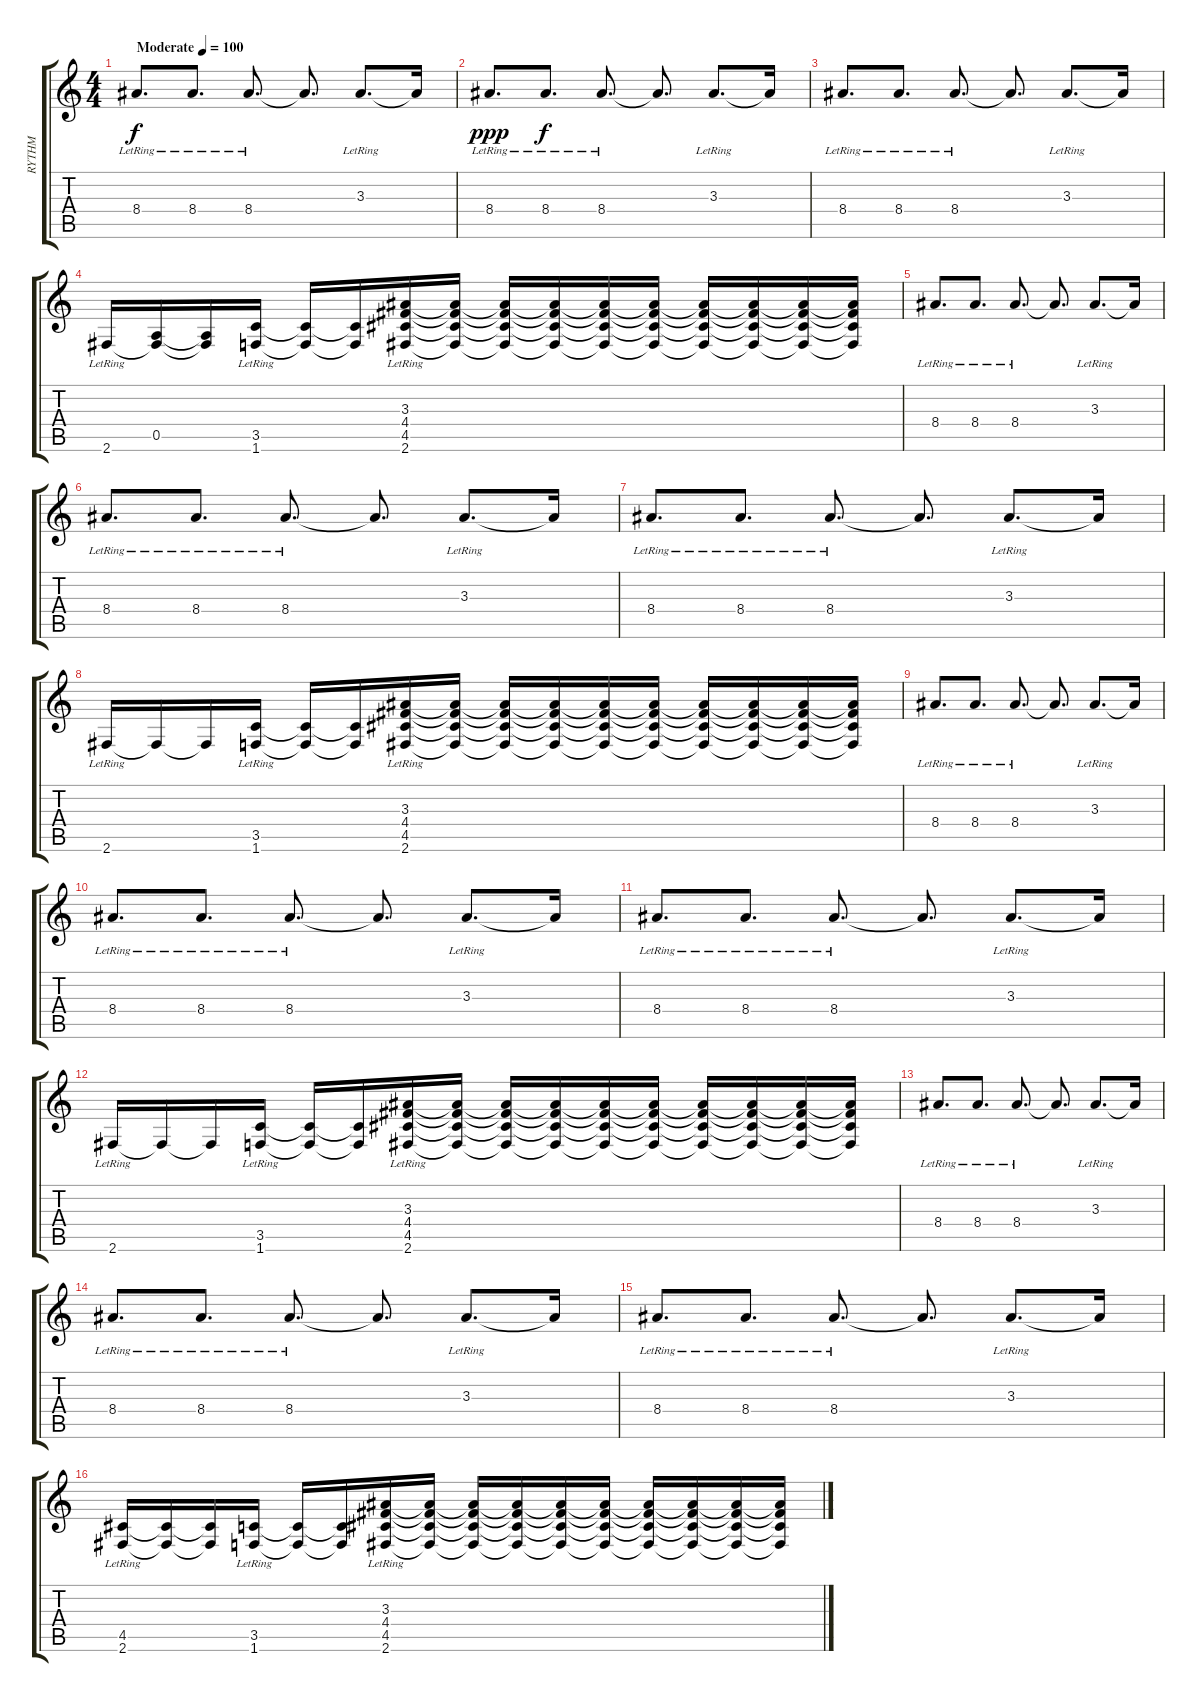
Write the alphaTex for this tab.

\track ("RYTHM" "RYTHM") {instrument acousticguitarsteel}
\staff {score tabs}
\tuning (E4 B3 G3 D3 A2 E2) {hide}
\ts (4 4)
\tempo (100 "Moderate")
\clef g2
\ks c
8.4{lr}.8{d dy f instrument acousticguitarsteel} 8.4{lr}.8{d} 8.4{lr}.8{d} 8.4{t}.8{d} 3.3{lr}.8{d} 3.3{t}.16 |
8.4{lr}.8{d dy ppp} 8.4{lr}.8{d dy f} 8.4{lr}.8{d} 8.4{t}.8{d} 3.3{lr}.8{d} 3.3{t}.16 |
8.4{lr}.8{d} 8.4{lr}.8{d} 8.4{lr}.8{d} 8.4{t}.8{d} 3.3{lr}.8{d} 3.3{t}.16 |
2.6{lr}.16 (0.5 2.6{t}).16 (0.5{t} 2.6{t}).16 (3.5{lr} 1.6{lr}).16 (3.5{t} 1.6{t}).16 (3.5{t} 1.6{t}).16 (3.3{lr} 4.4{lr} 4.5{lr} 2.6{lr}).16 (3.3{t} 4.4{t} 4.5{t} 2.6{t}).16 (3.3{t} 4.4{t} 4.5{t} 2.6{t}).16 (3.3{t} 4.4{t} 4.5{t} 2.6{t}).16 (3.3{t} 4.4{t} 4.5{t} 2.6{t}).16 (3.3{t} 4.4{t} 4.5{t} 2.6{t}).16 (3.3{t} 4.4{t} 4.5{t} 2.6{t}).16 (3.3{t} 4.4{t} 4.5{t} 2.6{t}).16 (3.3{t} 4.4{t} 4.5{t} 2.6{t}).16 (3.3{t} 4.4{t} 4.5{t} 2.6{t}).16 |
8.4{lr}.8{d} 8.4{lr}.8{d} 8.4{lr}.8{d} 8.4{t}.8{d} 3.3{lr}.8{d} 3.3{t}.16 |
8.4{lr}.8{d} 8.4{lr}.8{d} 8.4{lr}.8{d} 8.4{t}.8{d} 3.3{lr}.8{d} 3.3{t}.16 |
8.4{lr}.8{d} 8.4{lr}.8{d} 8.4{lr}.8{d} 8.4{t}.8{d} 3.3{lr}.8{d} 3.3{t}.16 |
2.6{lr}.16 2.6{t}.16 2.6{t}.16 (3.5{lr} 1.6{lr}).16 (3.5{t} 1.6{t}).16 (3.5{t} 1.6{t}).16 (3.3{lr} 4.4{lr} 4.5{lr} 2.6{lr}).16 (3.3{t} 4.4{t} 4.5{t} 2.6{t}).16 (3.3{t} 4.4{t} 4.5{t} 2.6{t}).16 (3.3{t} 4.4{t} 4.5{t} 2.6{t}).16 (3.3{t} 4.4{t} 4.5{t} 2.6{t}).16 (3.3{t} 4.4{t} 4.5{t} 2.6{t}).16 (3.3{t} 4.4{t} 4.5{t} 2.6{t}).16 (3.3{t} 4.4{t} 4.5{t} 2.6{t}).16 (3.3{t} 4.4{t} 4.5{t} 2.6{t}).16 (3.3{t} 4.4{t} 4.5{t} 2.6{t}).16 |
8.4{lr}.8{d} 8.4{lr}.8{d} 8.4{lr}.8{d} 8.4{t}.8{d} 3.3{lr}.8{d} 3.3{t}.16 |
8.4{lr}.8{d} 8.4{lr}.8{d} 8.4{lr}.8{d} 8.4{t}.8{d} 3.3{lr}.8{d} 3.3{t}.16 |
8.4{lr}.8{d} 8.4{lr}.8{d} 8.4{lr}.8{d} 8.4{t}.8{d} 3.3{lr}.8{d} 3.3{t}.16 |
2.6{lr}.16 2.6{t}.16 2.6{t}.16 (3.5{lr} 1.6{lr}).16 (3.5{t} 1.6{t}).16 (3.5{t} 1.6{t}).16 (3.3{lr} 4.4{lr} 4.5{lr} 2.6{lr}).16 (3.3{t} 4.4{t} 4.5{t} 2.6{t}).16 (3.3{t} 4.4{t} 4.5{t} 2.6{t}).16 (3.3{t} 4.4{t} 4.5{t} 2.6{t}).16 (3.3{t} 4.4{t} 4.5{t} 2.6{t}).16 (3.3{t} 4.4{t} 4.5{t} 2.6{t}).16 (3.3{t} 4.4{t} 4.5{t} 2.6{t}).16 (3.3{t} 4.4{t} 4.5{t} 2.6{t}).16 (3.3{t} 4.4{t} 4.5{t} 2.6{t}).16 (3.3{t} 4.4{t} 4.5{t} 2.6{t}).16 |
8.4{lr}.8{d} 8.4{lr}.8{d} 8.4{lr}.8{d} 8.4{t}.8{d} 3.3{lr}.8{d} 3.3{t}.16 |
8.4{lr}.8{d} 8.4{lr}.8{d} 8.4{lr}.8{d} 8.4{t}.8{d} 3.3{lr}.8{d} 3.3{t}.16 |
8.4{lr}.8{d} 8.4{lr}.8{d} 8.4{lr}.8{d} 8.4{t}.8{d} 3.3{lr}.8{d} 3.3{t}.16 |
(4.5{lr} 2.6{lr}).16 (4.5{t} 2.6{t}).16 (4.5{t} 2.6{t}).16 (3.5{lr} 1.6{lr}).16 (3.5{t} 1.6{t}).16 (3.5{t} 1.6{t}).16 (3.3{lr} 4.4{lr} 4.5{lr} 2.6{lr}).16 (3.3{t} 4.4{t} 4.5{t} 2.6{t}).16 (3.3{t} 4.4{t} 4.5{t} 2.6{t}).16 (3.3{t} 4.4{t} 4.5{t} 2.6{t}).16 (3.3{t} 4.4{t} 4.5{t} 2.6{t}).16 (3.3{t} 4.4{t} 4.5{t} 2.6{t}).16 (3.3{t} 4.4{t} 4.5{t} 2.6{t}).16 (3.3{t} 4.4{t} 4.5{t} 2.6{t}).16 (3.3{t} 4.4{t} 4.5{t} 2.6{t}).16 (3.3{t} 4.4{t} 4.5{t} 2.6{t}).16
